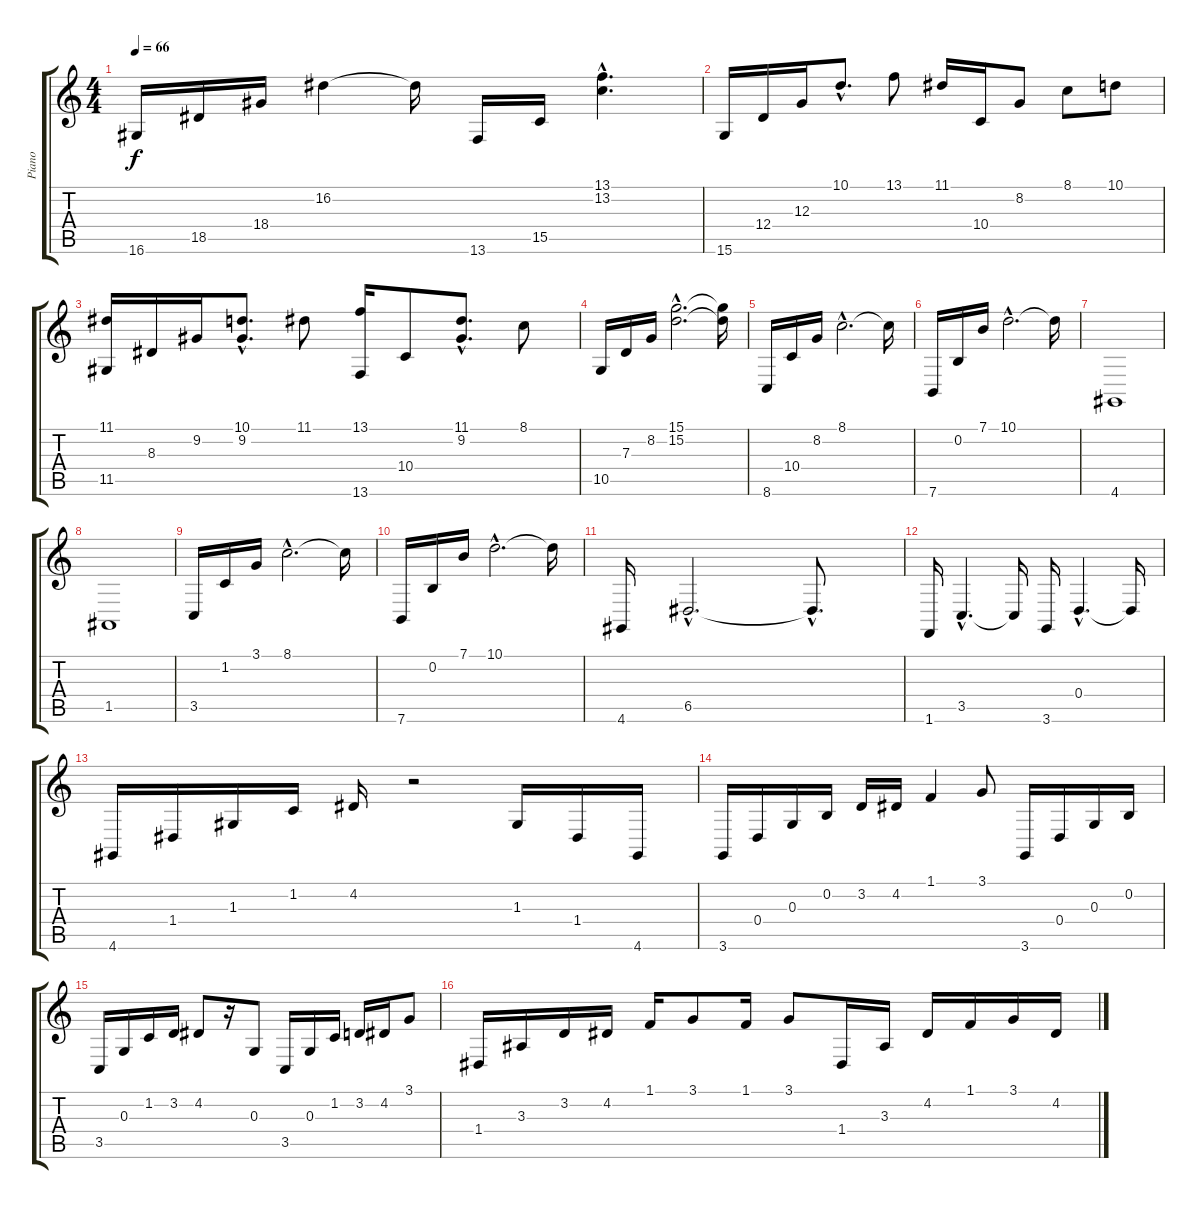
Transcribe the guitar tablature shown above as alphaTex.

\track ("Piano" "Piano") {instrument acousticgrandpiano}
\staff {score tabs}
\tuning (E4 B3 G3 D3 A2 E2) {hide}
\ts (4 4)
\tempo 66
\clef g2
\ks c
16.6.16{dy f} 18.5.16 18.4.16 16.2.4 16.2{t}.16 13.6.16 15.5.16 (13.1{hac} 13.2{hac}).4{d} |
15.6.16 12.4.16 12.3.16 10.1{hac}.8{d} 13.1.8 11.1.16 10.4.16 8.2.8 8.1.8 10.1.8 |
(11.1 11.5).16 8.3.16 9.2.16 (10.1{hac} 9.2{hac}).8{d} 11.1.8 (13.1 13.6).16 10.4.8 (11.1{hac} 9.2{hac}).8{d} 8.1.8 |
10.5.16 7.3.16 8.2.16 (15.1{hac} 15.2{hac}).2{d} (15.1{t} 15.2{t}).16 |
8.6.16 10.4.16 8.2.16 8.1{hac}.2{d} 8.1{t}.16 |
7.6.16 0.2.16 7.1.16 10.1{hac}.2{d} 10.1{t}.16 |
4.6.1 |
1.5.1 |
3.5.16 1.2.16 3.1.16 8.1{hac}.2{d} 8.1{t}.16 |
7.6.16 0.2.16 7.1.16 10.1{hac}.2{d} 10.1{t}.16 |
4.6.16 6.5{hac}.2{d} 6.5{hac t}.8{d} |
1.6.16 3.5{hac}.4{d} 3.5{t}.16 3.6.16 0.4{hac}.4{d} 0.4{t}.16 |
4.6.16 1.4.16 1.3.16 1.2.16 4.2.16 r.2 1.3.16 1.4.16 4.6.16 |
3.6.16 0.4.16 0.3.16 0.2.16 3.2.16 4.2.16 1.1.4 3.1.8 3.6.16 0.4.16 0.3.16 0.2.16 |
3.5.16 0.3.16 1.2.16 3.2.16 4.2.8 r.16 0.3.8 3.5.16 0.3.16 1.2.16 3.2.16 4.2.16 3.1.8 |
1.4.16 3.3.16 3.2.16 4.2.16 1.1.16 3.1.8 1.1.16 3.1.8 1.4.16 3.3.16 4.2.16 1.1.16 3.1.16 4.2.16
